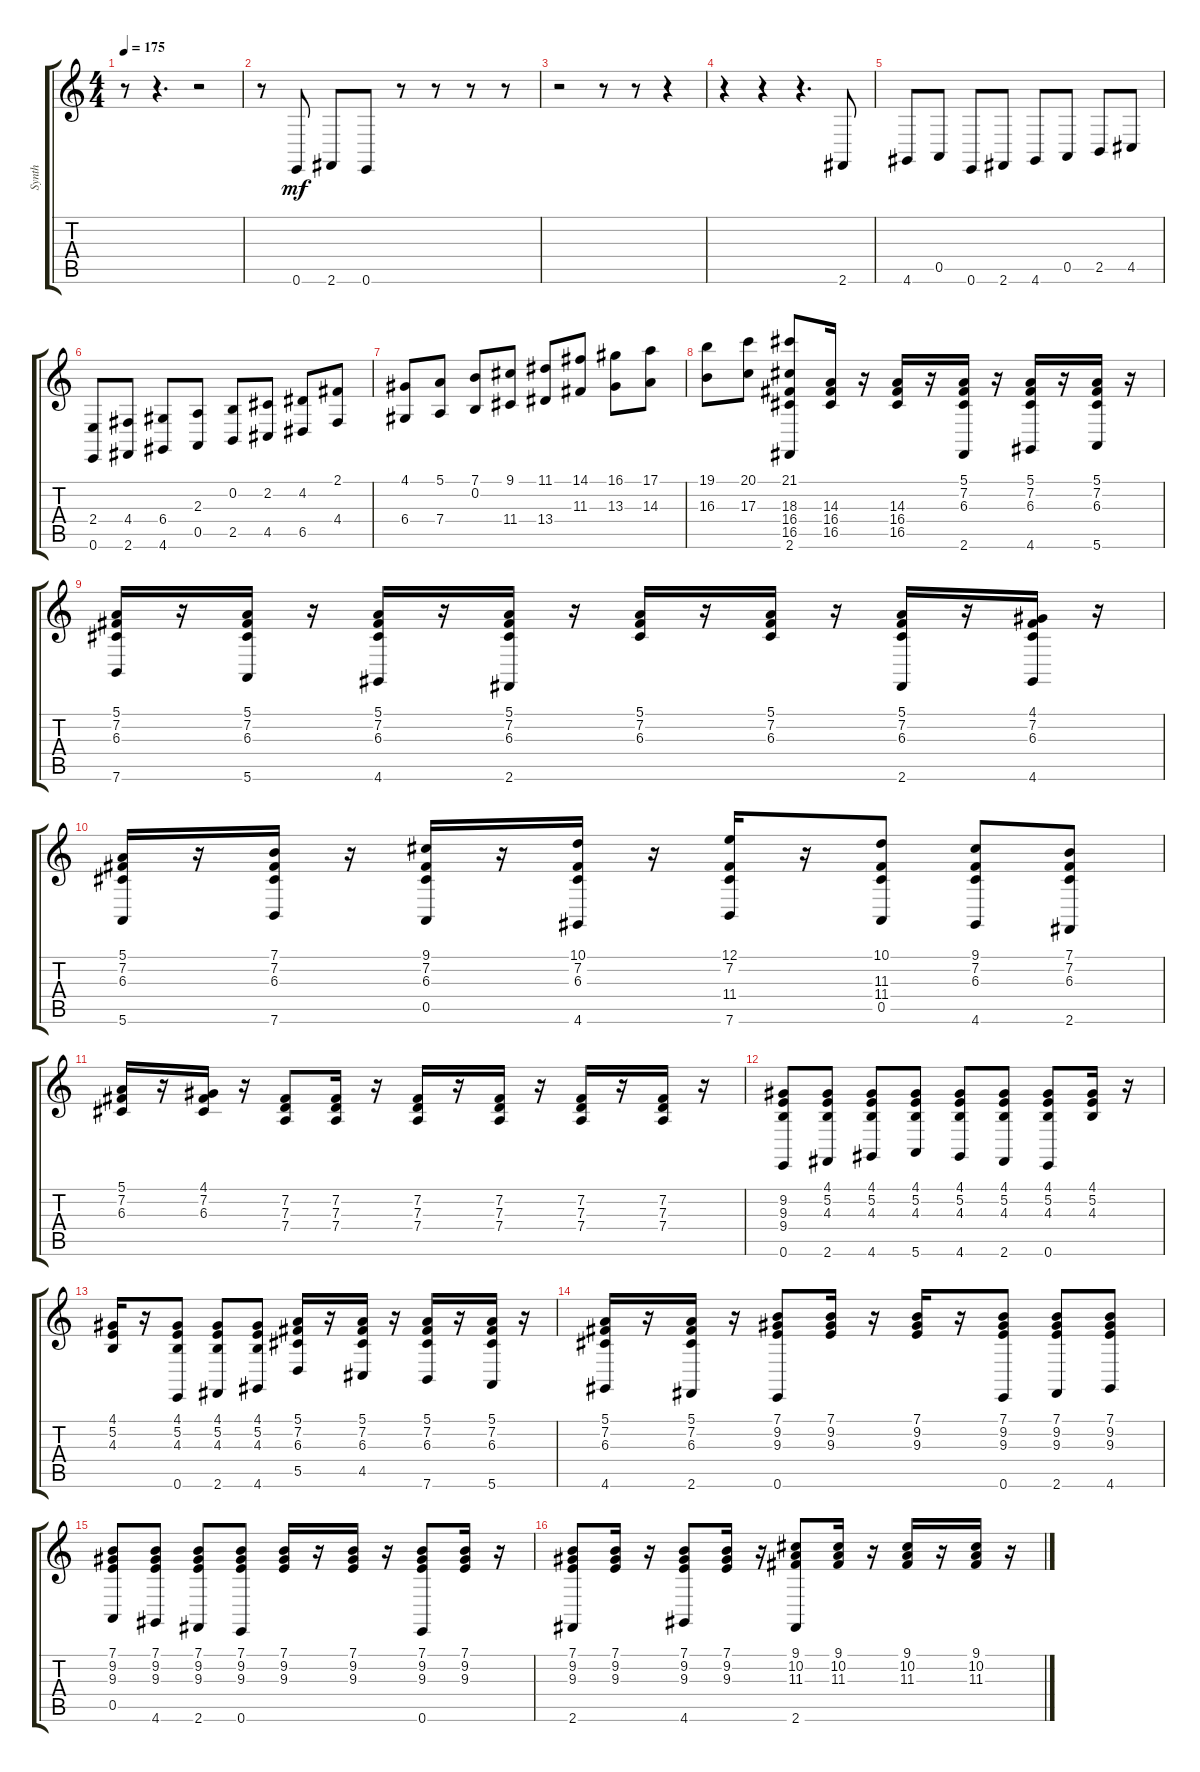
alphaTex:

\track ("Synth" "Synth") {instrument stringensemble1}
\staff {score tabs}
\tuning (E4 B3 G3 D3 A2 E2) {hide}
\ts (4 4)
\tempo 175
\clef g2
\ks c
r.8{dy mf} r.4{d} r.2 |
r.8 0.6.8 2.6.8 0.6.8 r.8 r.8 r.8 r.8 |
r.2 r.8 r.8 r.4 |
r.4 r.4 r.4{d} 2.6.8 |
4.6.8 0.5.8 0.6.8 2.6.8 4.6.8 0.5.8 2.5.8 4.5.8 |
(2.4 0.6).8 (4.4 2.6).8 (6.4 4.6).8 (2.3 0.5).8 (0.2 2.5).8 (2.2 4.5).8 (4.2 6.5).8 (2.1 4.4).8 |
(4.1 6.4).8 (5.1 7.4).8 (7.1 0.2).8 (9.1 11.4).8 (11.1 13.4).8 (14.1 11.3).8 (16.1 13.3).8 (17.1 14.3).8 |
(19.1 16.3).8 (20.1 17.3).8 (21.1 18.3 16.4 16.5 2.6).8 (14.3 16.4 16.5).16 r.16 (14.3 16.4 16.5).16 r.16 (5.1 7.2 6.3 2.6).16 r.16 (5.1 7.2 6.3 4.6).16 r.16 (5.1 7.2 6.3 5.6).16 r.16 |
(5.1 7.2 6.3 7.6).16 r.16 (5.1 7.2 6.3 5.6).16 r.16 (5.1 7.2 6.3 4.6).16 r.16 (5.1 7.2 6.3 2.6).16 r.16 (5.1 7.2 6.3).16 r.16 (5.1 7.2 6.3).16 r.16 (5.1 7.2 6.3 2.6).16 r.16 (4.1 7.2 6.3 4.6).16 r.16 |
(5.1 7.2 6.3 5.6).16 r.16 (7.1 7.2 6.3 7.6).16 r.16 (9.1 7.2 6.3 0.5).16 r.16 (10.1 7.2 6.3 4.6).16 r.16 (12.1 7.2 11.4 7.6).16 r.16 (10.1 11.3 11.4 0.5).8 (9.1 7.2 6.3 4.6).8 (7.1 7.2 6.3 2.6).8 |
(5.1 7.2 6.3).16 r.16 (4.1 7.2 6.3).16 r.16 (7.2 7.3 7.4).8 (7.2 7.3 7.4).16 r.16 (7.2 7.3 7.4).16 r.16 (7.2 7.3 7.4).16 r.16 (7.2 7.3 7.4).16 r.16 (7.2 7.3 7.4).16 r.16 |
(9.2 9.3 9.4 0.6).8 (4.1 5.2 4.3 2.6).8 (4.1 5.2 4.3 4.6).8 (4.1 5.2 4.3 5.6).8 (4.1 5.2 4.3 4.6).8 (4.1 5.2 4.3 2.6).8 (4.1 5.2 4.3 0.6).8 (4.1 5.2 4.3).16 r.16 |
(4.1 5.2 4.3).16 r.16 (4.1 5.2 4.3 0.6).8 (4.1 5.2 4.3 2.6).8 (4.1 5.2 4.3 4.6).8 (5.1 7.2 6.3 5.5).16 r.16 (5.1 7.2 6.3 4.5).16 r.16 (5.1 7.2 6.3 7.6).16 r.16 (5.1 7.2 6.3 5.6).16 r.16 |
(5.1 7.2 6.3 4.6).16 r.16 (5.1 7.2 6.3 2.6).16 r.16 (7.1 9.2 9.3 0.6).8 (7.1 9.2 9.3).16 r.16 (7.1 9.2 9.3).16 r.16 (7.1 9.2 9.3 0.6).8 (7.1 9.2 9.3 2.6).8 (7.1 9.2 9.3 4.6).8 |
(7.1 9.2 9.3 0.5).8 (7.1 9.2 9.3 4.6).8 (7.1 9.2 9.3 2.6).8 (7.1 9.2 9.3 0.6).8 (7.1 9.2 9.3).16 r.16 (7.1 9.2 9.3).16 r.16 (7.1 9.2 9.3 0.6).8 (7.1 9.2 9.3).16 r.16 |
(7.1 9.2 9.3 2.6).8 (7.1 9.2 9.3).16 r.16 (7.1 9.2 9.3 4.6).8 (7.1 9.2 9.3).16 r.16 (9.1 10.2 11.3 2.6).8 (9.1 10.2 11.3).16 r.16 (9.1 10.2 11.3).16 r.16 (9.1 10.2 11.3).16 r.16
